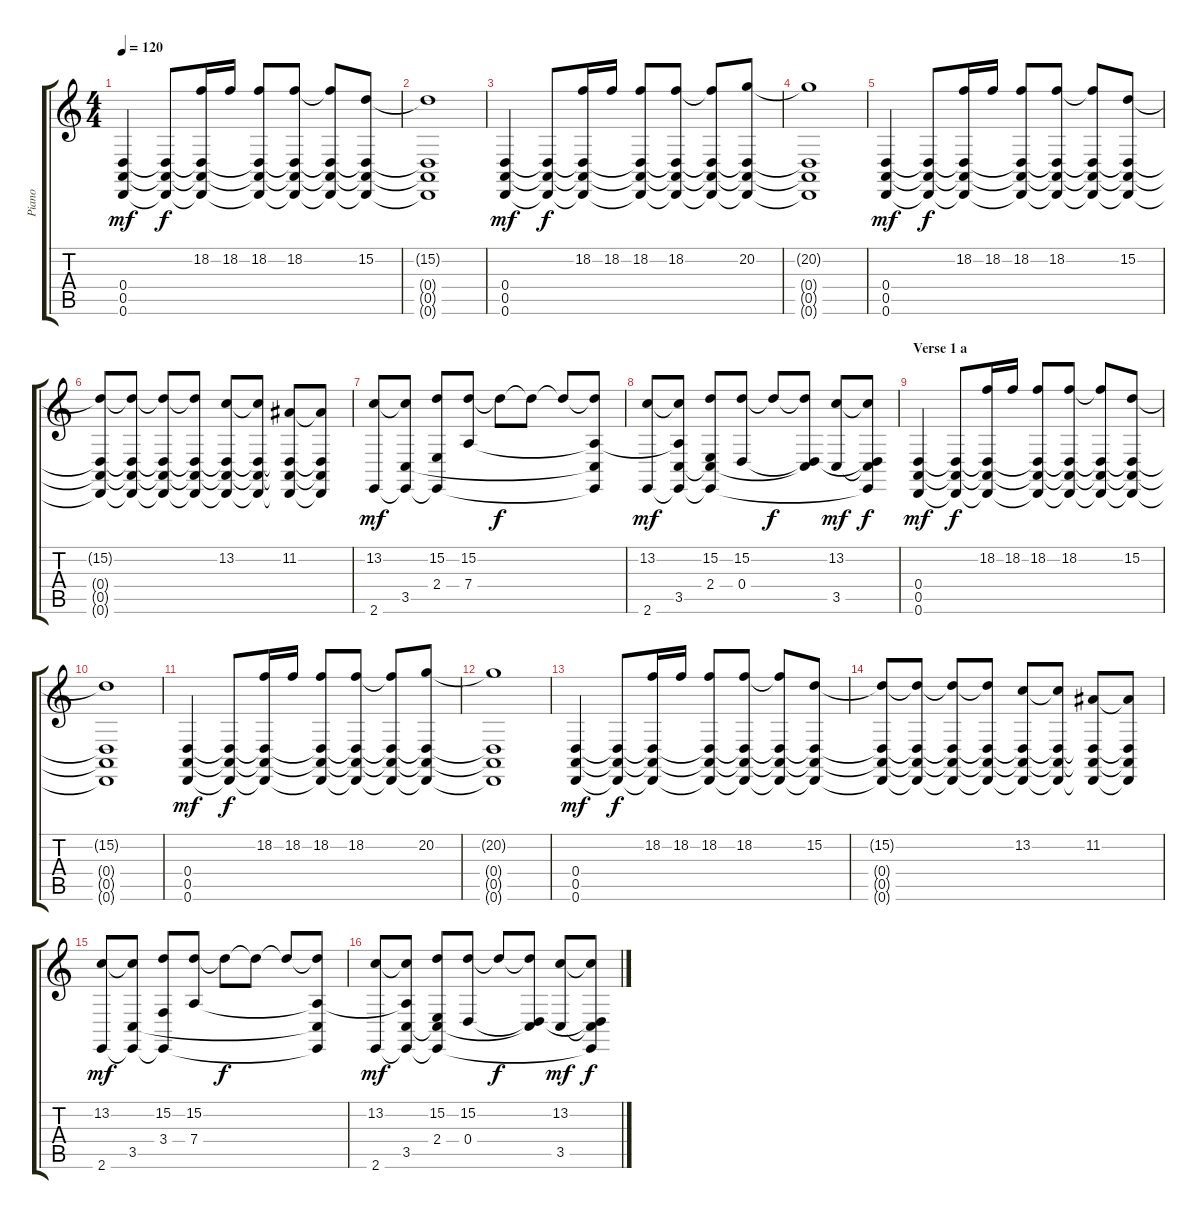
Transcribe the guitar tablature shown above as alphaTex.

\track ("Piano" "Piano") {instrument electricgrandpiano}
\staff {score tabs}
\tuning (E4 B3 G3 D3 A2 D2) {hide}
\ts (4 4)
\tempo 120
\clef g2
\ks c
(0.4 0.5 0.6).4{dy mf instrument electricgrandpiano} (0.4{t} 0.5{t} 0.6{t}).8{dy f} (18.2 0.4{t} 0.5{t} 0.6{t}).16 18.2.16 (18.2 0.4{t} 0.5{t} 0.6{t}).8 (18.2 0.4{t} 0.5{t} 0.6{t}).8 (18.2{t} 0.4{t} 0.5{t} 0.6{t}).8 (15.2 0.4{t} 0.5{t} 0.6{t}).8 |
(15.2{t} 0.4{t} 0.5{t} 0.6{t}).1 |
(0.4 0.5 0.6).4{dy mf} (0.4{t} 0.5{t} 0.6{t}).8{dy f} (18.2 0.4{t} 0.5{t} 0.6{t}).16 18.2.16 (18.2 0.4{t} 0.5{t} 0.6{t}).8 (18.2 0.4{t} 0.5{t} 0.6{t}).8 (18.2{t} 0.4{t} 0.5{t} 0.6{t}).8 (20.2 0.4{t} 0.5{t} 0.6{t}).8 |
(20.2{t} 0.4{t} 0.5{t} 0.6{t}).1 |
(0.4 0.5 0.6).4{dy mf} (0.4{t} 0.5{t} 0.6{t}).8{dy f} (18.2 0.4{t} 0.5{t} 0.6{t}).16 18.2.16 (18.2 0.4{t} 0.5{t} 0.6{t}).8 (18.2 0.4{t} 0.5{t} 0.6{t}).8 (18.2{t} 0.4{t} 0.5{t} 0.6{t}).8 (15.2 0.4{t} 0.5{t} 0.6{t}).8 |
(15.2{t} 0.4{t} 0.5{t} 0.6{t}).8 (15.2{t} 0.4{t} 0.5{t} 0.6{t}).8 (15.2{t} 0.4{t} 0.5{t} 0.6{t}).8 (15.2{t} 0.4{t} 0.5{t} 0.6{t}).8 (13.2 0.4{t} 0.5{t} 0.6{t}).8 (13.2{t} 0.4{t} 0.5{t} 0.6{t}).8 (11.2 0.4{t} 0.5{t} 0.6{t}).8 (11.2{t} 0.4{t} 0.5{t} 0.6{t}).8 |
(13.2 2.6).8{dy mf} (13.2{t} 3.5 2.6{t}).8 (15.2 2.4 2.6{t}).8 (15.2 7.4).8 15.2{t}.8{dy f} 15.2{t}.8 15.2{t}.8 (15.2{t} 7.4{t} 3.5{t} 2.6{t}).8 |
(13.2 2.6).8{dy mf} (13.2{t} 7.4{t} 3.5 2.6{t}).8 (15.2 2.4 3.5{t} 2.6{t}).8 (15.2 0.4).8 15.2{t}.8{dy f} (15.2{t} 0.4{t} 3.5{t}).8 (13.2 3.5).8{dy mf} (13.2{t} 0.4{t} 3.5{t} 2.6{t}).8{dy f} |
\section ("" "Verse 1 a")
(0.4 0.5 0.6).4{dy mf} (0.4{t} 0.5{t} 0.6{t}).8{dy f} (18.2 0.4{t} 0.5{t} 0.6{t}).16 18.2.16 (18.2 0.4{t} 0.5{t} 0.6{t}).8 (18.2 0.4{t} 0.5{t} 0.6{t}).8 (18.2{t} 0.4{t} 0.5{t} 0.6{t}).8 (15.2 0.4{t} 0.5{t} 0.6{t}).8 |
(15.2{t} 0.4{t} 0.5{t} 0.6{t}).1 |
(0.4 0.5 0.6).4{dy mf} (0.4{t} 0.5{t} 0.6{t}).8{dy f} (18.2 0.4{t} 0.5{t} 0.6{t}).16 18.2.16 (18.2 0.4{t} 0.5{t} 0.6{t}).8 (18.2 0.4{t} 0.5{t} 0.6{t}).8 (18.2{t} 0.4{t} 0.5{t} 0.6{t}).8 (20.2 0.4{t} 0.5{t} 0.6{t}).8 |
(20.2{t} 0.4{t} 0.5{t} 0.6{t}).1 |
(0.4 0.5 0.6).4{dy mf} (0.4{t} 0.5{t} 0.6{t}).8{dy f} (18.2 0.4{t} 0.5{t} 0.6{t}).16 18.2.16 (18.2 0.4{t} 0.5{t} 0.6{t}).8 (18.2 0.4{t} 0.5{t} 0.6{t}).8 (18.2{t} 0.4{t} 0.5{t} 0.6{t}).8 (15.2 0.4{t} 0.5{t} 0.6{t}).8 |
(15.2{t} 0.4{t} 0.5{t} 0.6{t}).8 (15.2{t} 0.4{t} 0.5{t} 0.6{t}).8 (15.2{t} 0.4{t} 0.5{t} 0.6{t}).8 (15.2{t} 0.4{t} 0.5{t} 0.6{t}).8 (13.2 0.4{t} 0.5{t} 0.6{t}).8 (13.2{t} 0.4{t} 0.5{t} 0.6{t}).8 (11.2 0.4{t} 0.5{t} 0.6{t}).8 (11.2{t} 0.4{t} 0.5{t} 0.6{t}).8 |
(13.2 2.6).8{dy mf} (13.2{t} 3.5 2.6{t}).8 (15.2 3.4 2.6{t}).8 (15.2 7.4).8 15.2{t}.8{dy f} 15.2{t}.8 15.2{t}.8 (15.2{t} 7.4{t} 3.5{t} 2.6{t}).8 |
(13.2 2.6).8{dy mf} (13.2{t} 7.4{t} 3.5 2.6{t}).8 (15.2 2.4 3.5{t} 2.6{t}).8 (15.2 0.4).8 15.2{t}.8{dy f} (15.2{t} 0.4{t} 3.5{t}).8 (13.2 3.5).8{dy mf} (13.2{t} 0.4{t} 3.5{t} 2.6{t}).8{dy f}
